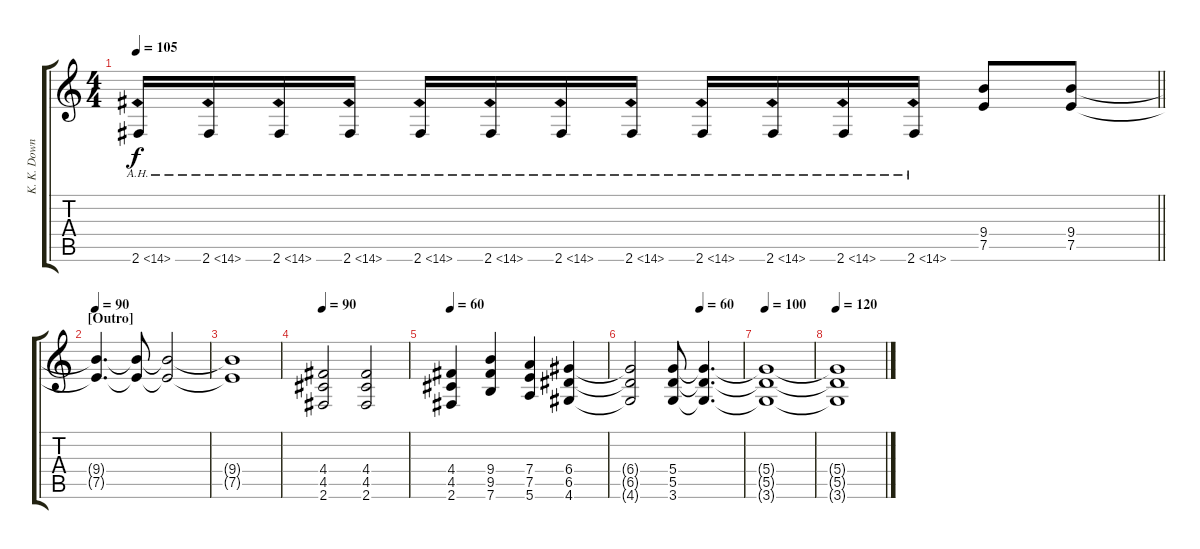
\track ("K. K. Downing" "K. K. Down") {instrument distortionguitar}
\staff {score tabs}
\tuning (E4 B3 G3 D3 A2 E2) {hide}
\ts (4 4)
\tempo 105
\clef g2
\barLineRight lightlight
\ks c
2.6{ah 12}.16{dy f} 2.6{ah 12}.16 2.6{ah 12}.16 2.6{ah 12}.16 2.6{ah 12}.16 2.6{ah 12}.16 2.6{ah 12}.16 2.6{ah 12}.16 2.6{ah 12}.16 2.6{ah 12}.16 2.6{ah 12}.16 2.6{ah 12}.16 (9.4 7.5).8 (9.4 7.5).8 |
\section ("" "[Outro]")
\tempo 90
(9.4{t} 7.5{t}).4{d} (9.4{t} 7.5{t}).8 (9.4{t} 7.5{t}).2 |
(9.4{t} 7.5{t}).1 |
\tempo 90
(4.4 4.5 2.6).2 (4.4 4.5 2.6).2 |
\tempo 60
(4.4 4.5 2.6).4 (9.4 9.5 7.6).4 (7.4 7.5 5.6).4 (6.4 6.5 4.6).4 |
\tempo (60 0.625)
(6.4{t} 6.5{t} 4.6{t}).2 (5.4 5.5 3.6).8 (5.4{t} 5.5{t} 3.6{t}).4{d} |
\tempo 100
(5.4{t} 5.5{t} 3.6{t}).1 |
\tempo 120
(5.4{t} 5.5{t} 3.6{t}).1
